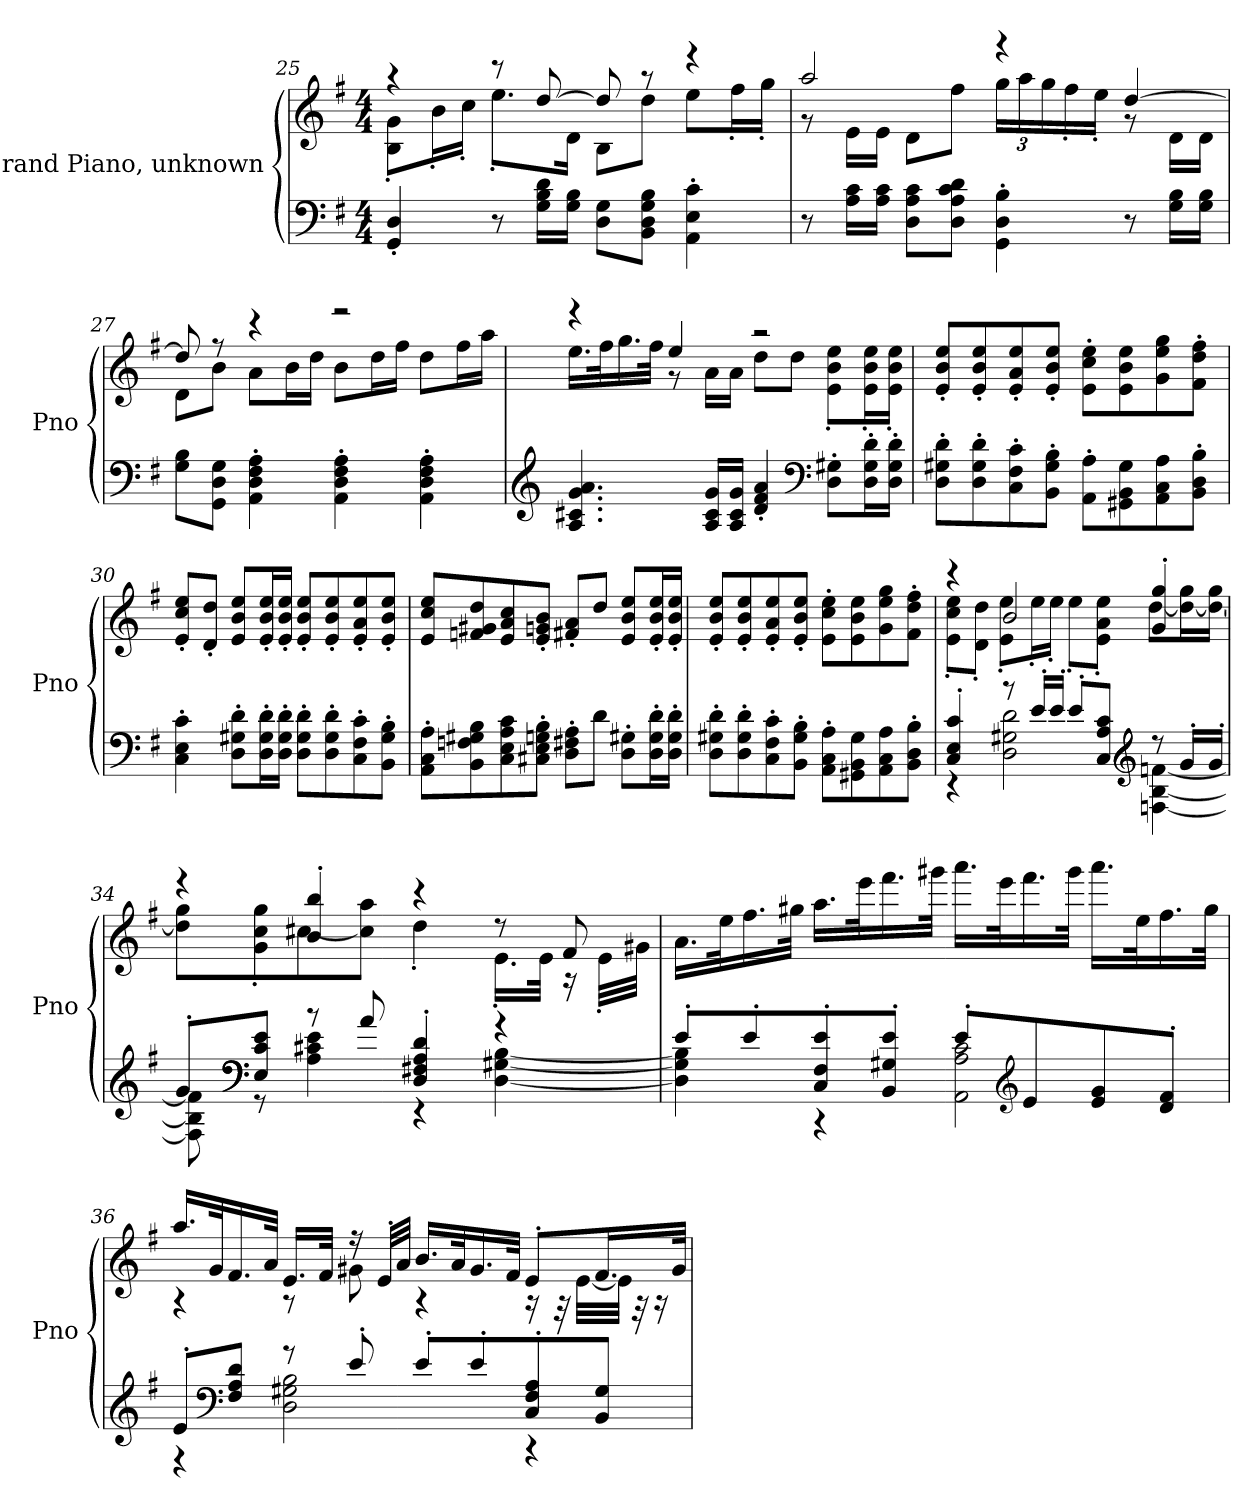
**kern	**kern
*part1	*part1
*staff2	*staff1
*I"Grand Piano, unknown	*
*I'Pno	*
*clefF4	*clefG2
*k[f#]	*k[f#]
*M4/4	*M4/4
=25	=25
*	*^
4GG/' 4D/'	4r	8B\' 8g\'L
.	.	16b'\L
.	.	16cc'\JJ
8r	8r	8.ee'\L
16G\ 16B\ 16d\LL	[8dd/	.
16G\ 16B\JJ	.	16d\Jk
8D\ 8G\L	8dd/]	8B\L
8BB\ 8D\ 8G\ 8B\J	8r	8dd\J
4AA\' 4E\' 4c\'	4r	8ee\L
.	.	16ff#'\L
.	.	16gg'\JJ
=26	=26	=26
8r	2aa/	8r
16A\ 16c\LL	.	16e\LL
16A\ 16c\JJ	.	16e\JJ
8D\ 8A\ 8c\L	.	8d\L
8D\ 8A\ 8c\ 8d\J	.	8ff#\J
*	*	*Xbrackettup
4GG\' 4D\' 4B\'	4r	24gg\LL
.	.	24aa\
.	.	24gg\
.	.	16ff#'\
.	.	16ee'\JJ
8r	[4dd/	8r
16G\ 16B\LL	.	16d\LL
16G\ 16B\JJ	.	16d\JJ
!!LO:LB:g=z	!!
=27	=27	=27
8G\ 8B\L	8dd/]	8d\L
8GG\ 8D\ 8G\J	8r	8b\J
4AA\' 4D\' 4F#\' 4A\'	4r	8a\L
.	.	16b\L
.	.	16dd\JJ
4AA\' 4D\' 4F#\' 4A\'	2r	8b\L
.	.	16dd\L
.	.	16ff#\JJ
4AA\' 4D\' 4F#\' 4A\'	.	8dd\L
.	.	16ff#\L
.	.	16aa\JJ
=28	=28	=28
*clefG2	*	*
4.A/ 4.c#X/ 4.g/ 4.a/	4r	16.ee\LL
.	.	32ff#\K
.	.	16.gg\
.	.	32ff#\JJk
.	4ee/	8r
16A/ 16c#/ 16g/LL	.	16a\LL
16A/ 16c#/ 16g/JJ	.	16a\JJ
4d/' 4f#/' 4a/'	2r	8dd\L
.	.	8dd\J
*clefF4	*	*
8D\' 8G#X\'L	.	8e\' 8b\' 8ee\'L
16D\' 16G#\' 16d\'L	.	16e\' 16b\' 16ee\'L
16D\' 16G#\' 16d\'JJ	.	16e\' 16b\' 16ee\'JJ
*	*v	*v
=29	=29
8D\' 8G#X\' 8d\'L	8e/' 8b/' 8ee/'L
8D\' 8G#\' 8d\'	8e/' 8b/' 8ee/'
8C\' 8F#\' 8c\'	8e/' 8a/' 8ee/'
8BB\' 8G#\' 8B\'J	8e/' 8b/' 8ee/'J
8AA\' 8A\'L	8e\' 8cc\' 8ee\'L
8GG#X\ 8BB\ 8G#\	8e\ 8b\ 8ee\
8AA\ 8C\ 8A\	8g\ 8ee\ 8gg\
8BB\' 8D\' 8B\'J	8f#\' 8dd\' 8ff#\'J
!!LO:LB:g=z
=30	=30
4C\' 4E\' 4c\'	8e/' 8cc/' 8ee/'L
.	8d/' 8dd/'J
8D\' 8G#X\' 8d\'L	8e/ 8b/ 8ee/L
16D\' 16G#\' 16d\'L	16e/' 16b/' 16ee/'L
16D\' 16G#\' 16d\'JJ	16e/' 16b/' 16ee/'JJ
8D\' 8G#\' 8d\'L	8e/' 8b/' 8ee/'L
8D\' 8G#\' 8d\'	8e/' 8b/' 8ee/'
8C\' 8F#\' 8c\'	8e/' 8a/' 8ee/'
8BB\' 8G#\' 8B\'J	8e/' 8b/' 8ee/'J
=31	=31
8AA\' 8C\' 8A\'L	8e/ 8cc/ 8ee/L
8BB\ 8Fn\ 8G#X\ 8B\	8fn/ 8g#X/ 8dd/
8C\ 8E\ 8A\ 8c\	8e/ 8a/ 8cc/
8C#X\' 8E\' 8Gn\' 8B\'J	8e/' 8gn/' 8b/'J
8D\' 8F#X\' 8A\'L	8f#X/' 8a/'L
8d\J	8dd/J
8D\' 8G#X\'L	8e/ 8b/ 8ee/L
16D\' 16G#\' 16d\'L	16e/' 16b/' 16ee/'L
16D\' 16G#\' 16d\'JJ	16e/' 16b/' 16ee/'JJ
=32	=32
8D\' 8G#X\' 8d\'L	8e/' 8b/' 8ee/'L
8D\' 8G#\' 8d\'	8e/' 8b/' 8ee/'
8C\' 8F#\' 8c\'	8e/' 8a/' 8ee/'
8BB\' 8G#\' 8B\'J	8e/' 8b/' 8ee/'J
8AA\' 8C\' 8A\'L	8e\' 8cc\' 8ee\'L
8GG#X\ 8BB\ 8G#\	8e\ 8b\ 8ee\
8AA\ 8C\ 8A\	8g\ 8ee\ 8gg\
8BB\' 8D\' 8B\'J	8f#\' 8dd\' 8ff#\'J
!!LO:LB:g=z
=33	=33
*^	*^
4C/' 4E/' 4c/'	4r	4r	8e\' 8cc\' 8ee\'L
.	.	.	8d\' 8dd\'J
8r	2D\ 2G#X\ 2d\	2b/	8e\' 8ee\'L
16e'/LL	.	.	16ee'\L
16e'/JJ	.	.	16ee'\JJ
8e'/L	.	.	8ee'\L
8C/ 8A/ 8c/J	.	.	8e\' 8a\' 8ee\'J
*clefG2	*	*	*
8r	[4Fn\ [4B\ [4fn\	4g/' 4gg/'	[8dd\L
16g'/LL	.	.	16dd\_ 16gg\L
16g'/JJ	.	.	16dd\_ 16gg\JJ
=34	=34	=34	=34
8g'/L	8F\] 8B\] 8f\]	4r	8dd\] 8gg\L
*clefF4	*	*	*
8E/ 8c/ 8e/J	8r	.	8g\' 8cc\' 8gg\'
8r	4A\ 4c#X\ 4e\	4b/' 4bb/'	[8cc#X\
8a/	.	.	8cc#\] 8aa\J
4D/' 4F#X/' 4A/' 4d/'	4r	4r	4dd'\
4r	[4D\ [4G#X\ [4B\	8r	16.e'\LL
.	.	.	32e\JJk
.	.	8f#/	16r
.	.	.	32e'\LLL
.	.	.	32g#X\JJJ
*	*	*v	*v
!!LO:PB:g=z
=35	=35	=35
8e'/L	4D\] 4G#\] 4B\]	16.a\LL
.	.	32ee\K
8e'/	.	16.ff#\
.	.	32gg#X\JJk
8C/' 8F#/' 8e/'	4r	16.aa\LL
.	.	32eee\K
8BB/' 8G#X/' 8e/'J	.	16.fff#\
.	.	32ggg#X\JJk
8e'/L	2AA\ 2A\ 2c\	16.aaa\LL
.	.	32eee\K
*clefG2	*	*
8e/	.	16.fff#\
.	.	32ggg#\JJk
8e/ 8g/	.	16.aaa\LL
.	.	32ee\K
8d/' 8f#/'J	.	16.ff#\
.	.	32gg#\JJk
!!LO:LB:g=z
=36	=36	=36
*	*	*^
8e'/L	4r	16.aa/LL	4r
.	.	32g/K	.
*clefF4	*	*	*
8F#/ 8A/ 8d/J	.	16.f#/	.
.	.	32a/JJk	.
8r	2D\ 2G#X\ 2B\	16.e/LL	8r
.	.	32f#/JJk	.
8e'/	.	16r	8g#X\
.	.	32e'/LLL	.
.	.	32a/JJJ	.
8e'/L	.	16.b/LL	4r
.	.	32a/K	.
8e'/	.	16.g#/	.
.	.	32f#/JJk	.
8C/' 8F#/' 8A/'	4r	8e'/L	16r
.	.	.	32r
.	.	.	[32e\LLL
8BB/ 8G#/J	.	16.f#/L	32e\JJJ]
.	.	.	32r
.	.	.	16r
.	.	32g#/JJk	.
*v	*v	*	*
*	*v	*v
=	=
*-	*-
